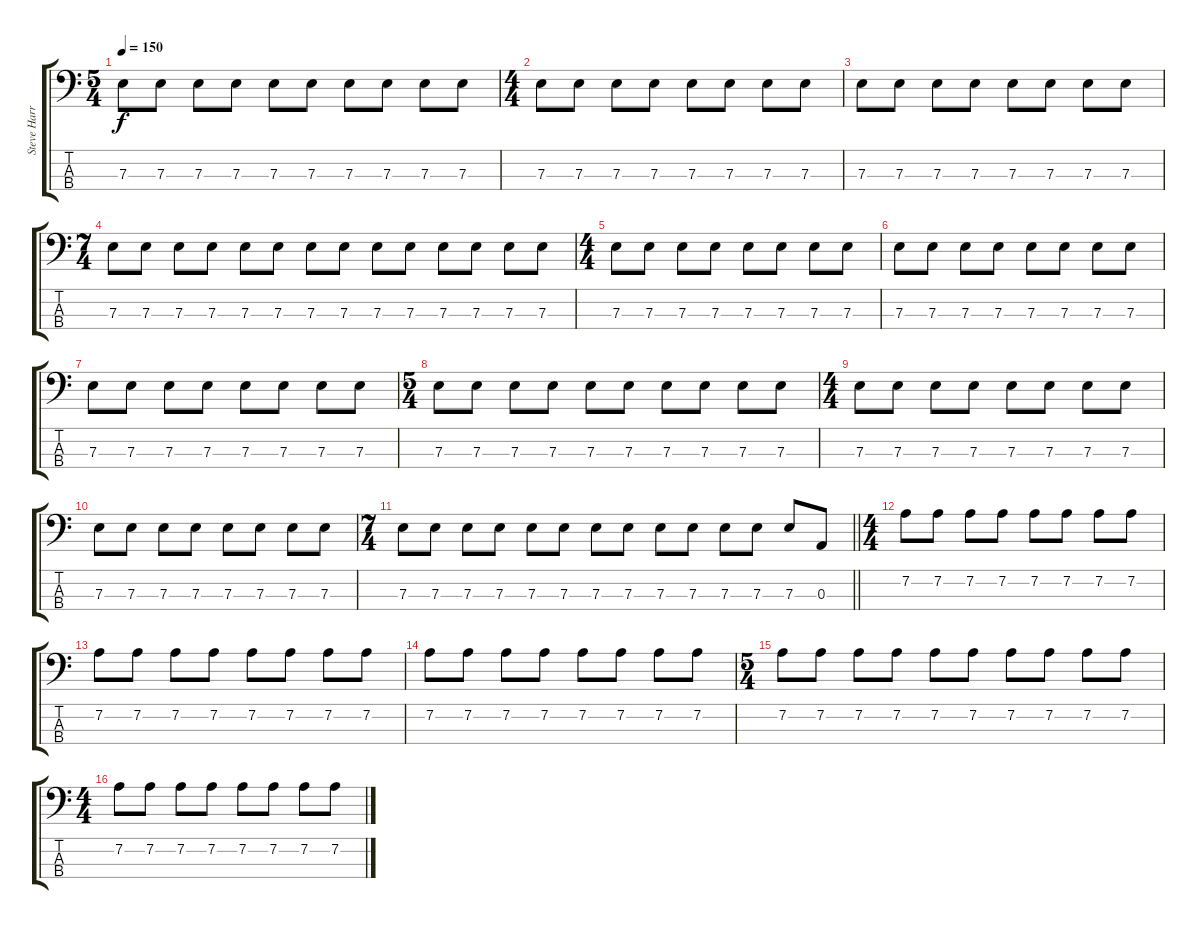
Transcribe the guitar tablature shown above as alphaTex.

\track ("Steve Harris" "Steve Harr") {instrument electricbassfinger}
\staff {score tabs}
\tuning (G2 D2 A1 E1) {hide}
\ts (5 4)
\tempo 150
\clef f4
\ks c
7.3.8{dy f} 7.3.8 7.3.8 7.3.8 7.3.8 7.3.8 7.3.8 7.3.8 7.3.8 7.3.8 |
\ts (4 4)
7.3.8 7.3.8 7.3.8 7.3.8 7.3.8 7.3.8 7.3.8 7.3.8 |
7.3.8 7.3.8 7.3.8 7.3.8 7.3.8 7.3.8 7.3.8 7.3.8 |
\ts (7 4)
7.3.8 7.3.8 7.3.8 7.3.8 7.3.8 7.3.8 7.3.8 7.3.8 7.3.8 7.3.8 7.3.8 7.3.8 7.3.8 7.3.8 |
\ts (4 4)
7.3.8 7.3.8 7.3.8 7.3.8 7.3.8 7.3.8 7.3.8 7.3.8 |
7.3.8 7.3.8 7.3.8 7.3.8 7.3.8 7.3.8 7.3.8 7.3.8 |
7.3.8 7.3.8 7.3.8 7.3.8 7.3.8 7.3.8 7.3.8 7.3.8 |
\ts (5 4)
7.3.8 7.3.8 7.3.8 7.3.8 7.3.8 7.3.8 7.3.8 7.3.8 7.3.8 7.3.8 |
\ts (4 4)
7.3.8 7.3.8 7.3.8 7.3.8 7.3.8 7.3.8 7.3.8 7.3.8 |
7.3.8 7.3.8 7.3.8 7.3.8 7.3.8 7.3.8 7.3.8 7.3.8 |
\ts (7 4)
\barLineRight lightlight
7.3.8 7.3.8 7.3.8 7.3.8 7.3.8 7.3.8 7.3.8 7.3.8 7.3.8 7.3.8 7.3.8 7.3.8 7.3.8 0.3.8 |
\ts (4 4)
7.2.8 7.2.8 7.2.8 7.2.8 7.2.8 7.2.8 7.2.8 7.2.8 |
7.2.8 7.2.8 7.2.8 7.2.8 7.2.8 7.2.8 7.2.8 7.2.8 |
7.2.8 7.2.8 7.2.8 7.2.8 7.2.8 7.2.8 7.2.8 7.2.8 |
\ts (5 4)
7.2.8 7.2.8 7.2.8 7.2.8 7.2.8 7.2.8 7.2.8 7.2.8 7.2.8 7.2.8 |
\ts (4 4)
7.2.8 7.2.8 7.2.8 7.2.8 7.2.8 7.2.8 7.2.8 7.2.8
